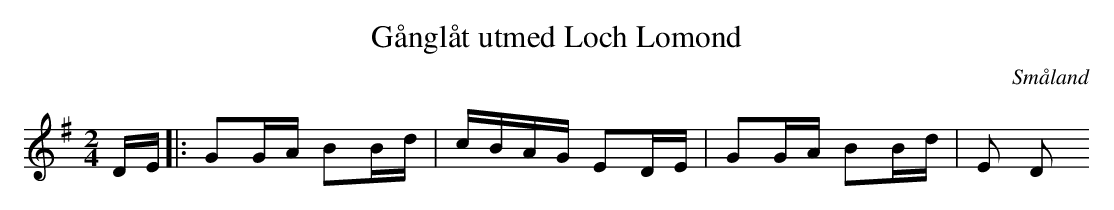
X:1
T:Gånglåt utmed Loch Lomond
O:Småland
M:2/4
L:1/8
K:G
D/2E/2|:GG/2A/2 BB/2d/2 | c/2B/2A/2G/2 ED/2E/2 | GG/2A/2 BB/2d/2 | E D
